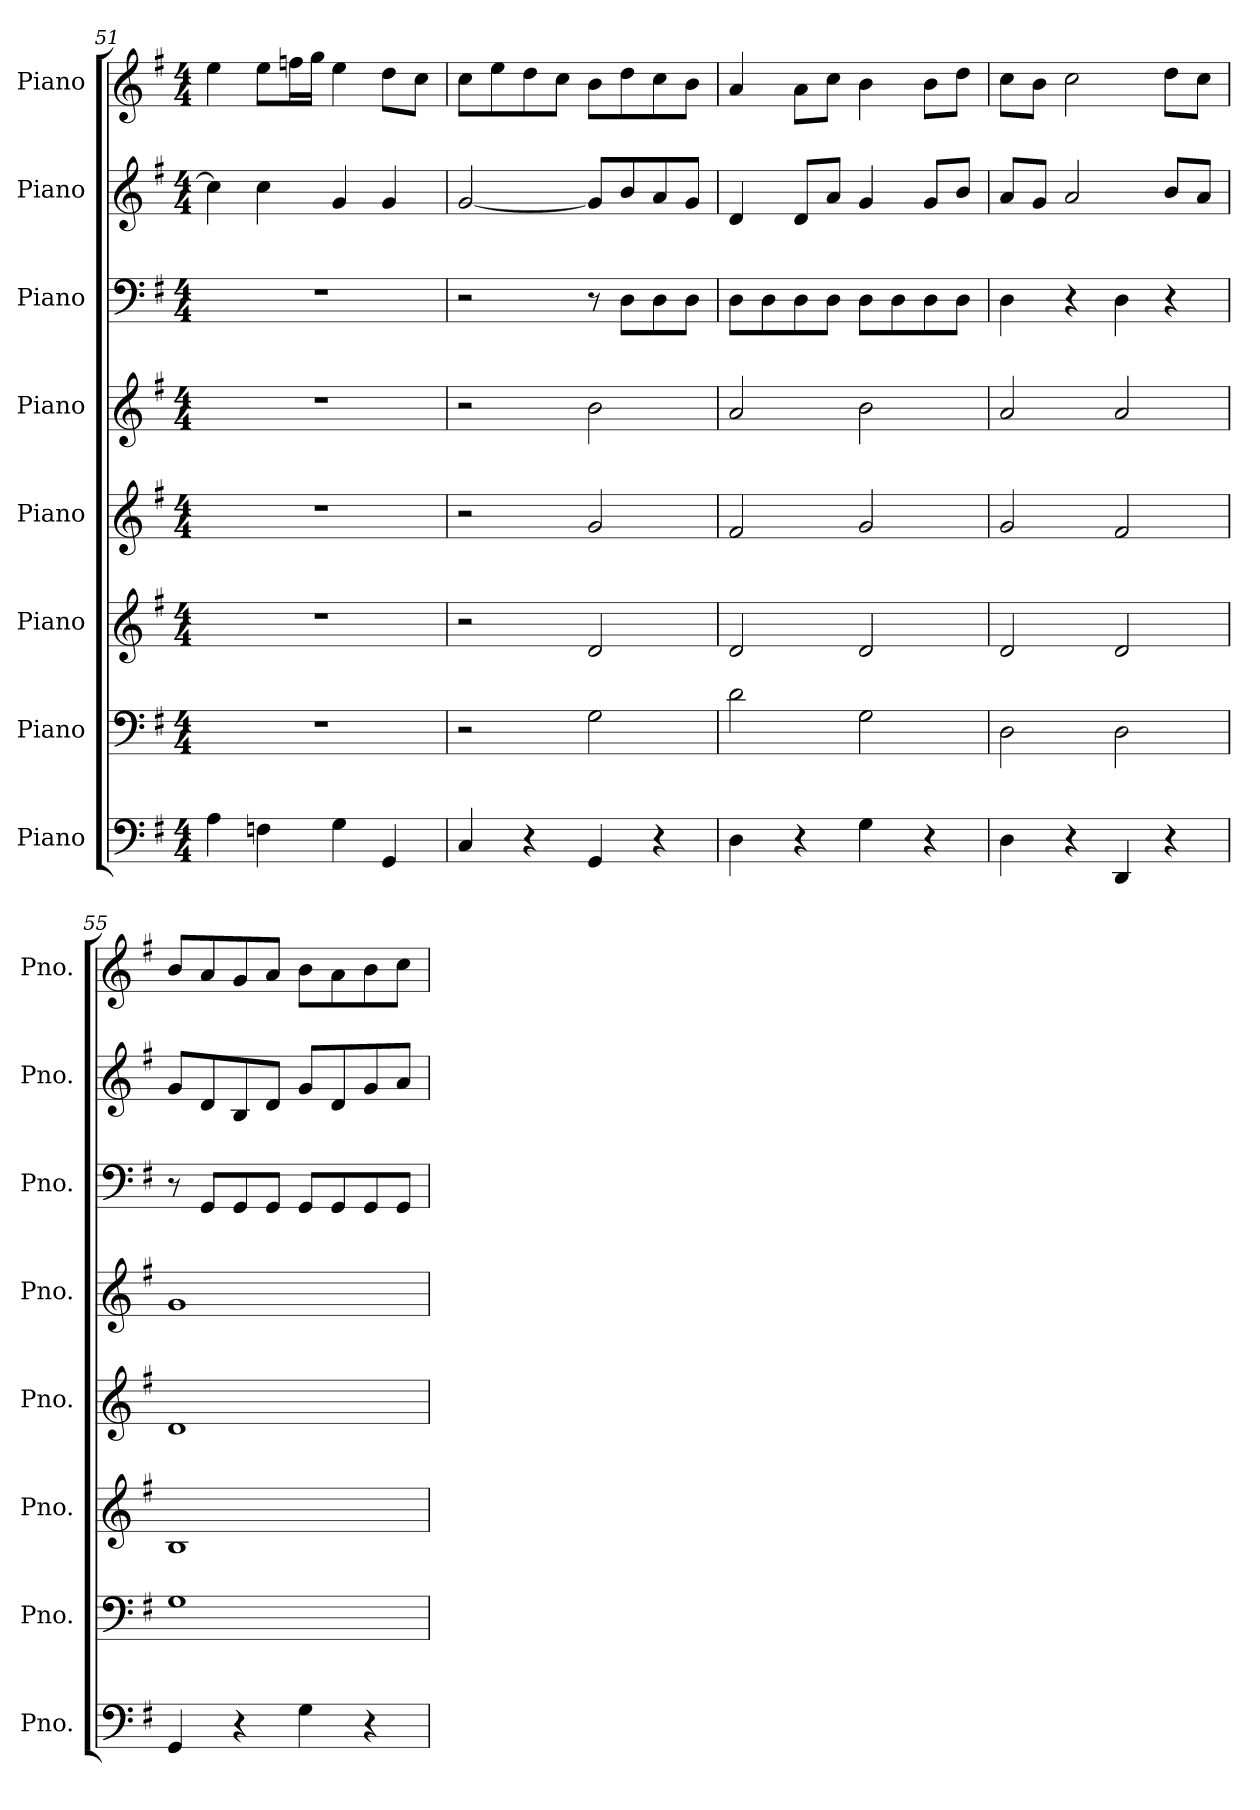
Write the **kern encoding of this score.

**kern	**kern	**kern	**kern	**kern	**kern	**kern	**kern
*part8	*part7	*part6	*part5	*part4	*part3	*part2	*part1
*staff8	*staff7	*staff6	*staff5	*staff4	*staff3	*staff2	*staff1
*I"Piano	*I"Piano	*I"Piano	*I"Piano	*I"Piano	*I"Piano	*I"Piano	*I"Piano
*I'Pno.	*I'Pno.	*I'Pno.	*I'Pno.	*I'Pno.	*I'Pno.	*I'Pno.	*I'Pno.
!!LO:PB:g=z
*clefF4	*clefF4	*clefG2	*clefG2	*clefG2	*clefF4	*clefG2	*clefG2
*k[f#]	*k[f#]	*k[f#]	*k[f#]	*k[f#]	*k[f#]	*k[f#]	*k[f#]
*M4/4	*M4/4	*M4/4	*M4/4	*M4/4	*M4/4	*M4/4	*M4/4
=51	=51	=51	=51	=51	=51	=51	=51
4A\	1r	1r	1r	1r	1r	4cc\]	4ee\
4Fn\	.	.	.	.	.	4cc\	8ee\L
.	.	.	.	.	.	.	16ffn\L
.	.	.	.	.	.	.	16gg\JJ
4G\	.	.	.	.	.	4g/	4ee\
4GG/	.	.	.	.	.	4g/	8dd\L
.	.	.	.	.	.	.	8cc\J
=52	=52	=52	=52	=52	=52	=52	=52
4C/	2r	2r	2r	2r	2r	[2g/	8cc\L
.	.	.	.	.	.	.	8ee\
4r	.	.	.	.	.	.	8dd\
.	.	.	.	.	.	.	8cc\J
4GG/	2G\	2d/	2g/	2b\	8r	8g/L]	8b\L
.	.	.	.	.	8D\L	8b/	8dd\
4r	.	.	.	.	8D\	8a/	8cc\
.	.	.	.	.	8D\J	8g/J	8b\J
=53	=53	=53	=53	=53	=53	=53	=53
4D\	2d\	2d/	2f#/	2a/	8D\L	4d/	4a/
.	.	.	.	.	8D\	.	.
4r	.	.	.	.	8D\	8d/L	8a\L
.	.	.	.	.	8D\J	8a/J	8cc\J
4G\	2G\	2d/	2g/	2b\	8D\L	4g/	4b\
.	.	.	.	.	8D\	.	.
4r	.	.	.	.	8D\	8g/L	8b\L
.	.	.	.	.	8D\J	8b/J	8dd\J
=54	=54	=54	=54	=54	=54	=54	=54
4D\	2D\	2d/	2g/	2a/	4D\	8a/L	8cc\L
.	.	.	.	.	.	8g/J	8b\J
4r	.	.	.	.	4r	2a/	2cc\
4DD/	2D\	2d/	2f#/	2a/	4D\	.	.
4r	.	.	.	.	4r	8b/L	8dd\L
.	.	.	.	.	.	8a/J	8cc\J
=55	=55	=55	=55	=55	=55	=55	=55
4GG/	1G	1B	1d	1g	8r	8g/L	8b/L
.	.	.	.	.	8GG/L	8d/	8a/
4r	.	.	.	.	8GG/	8B/	8g/
.	.	.	.	.	8GG/J	8d/J	8a/J
4G\	.	.	.	.	8GG/L	8g/L	8b\L
.	.	.	.	.	8GG/	8d/	8a\
4r	.	.	.	.	8GG/	8g/	8b\
.	.	.	.	.	8GG/J	8a/J	8cc\J
=	=	=	=	=	=	=	=
*-	*-	*-	*-	*-	*-	*-	*-
